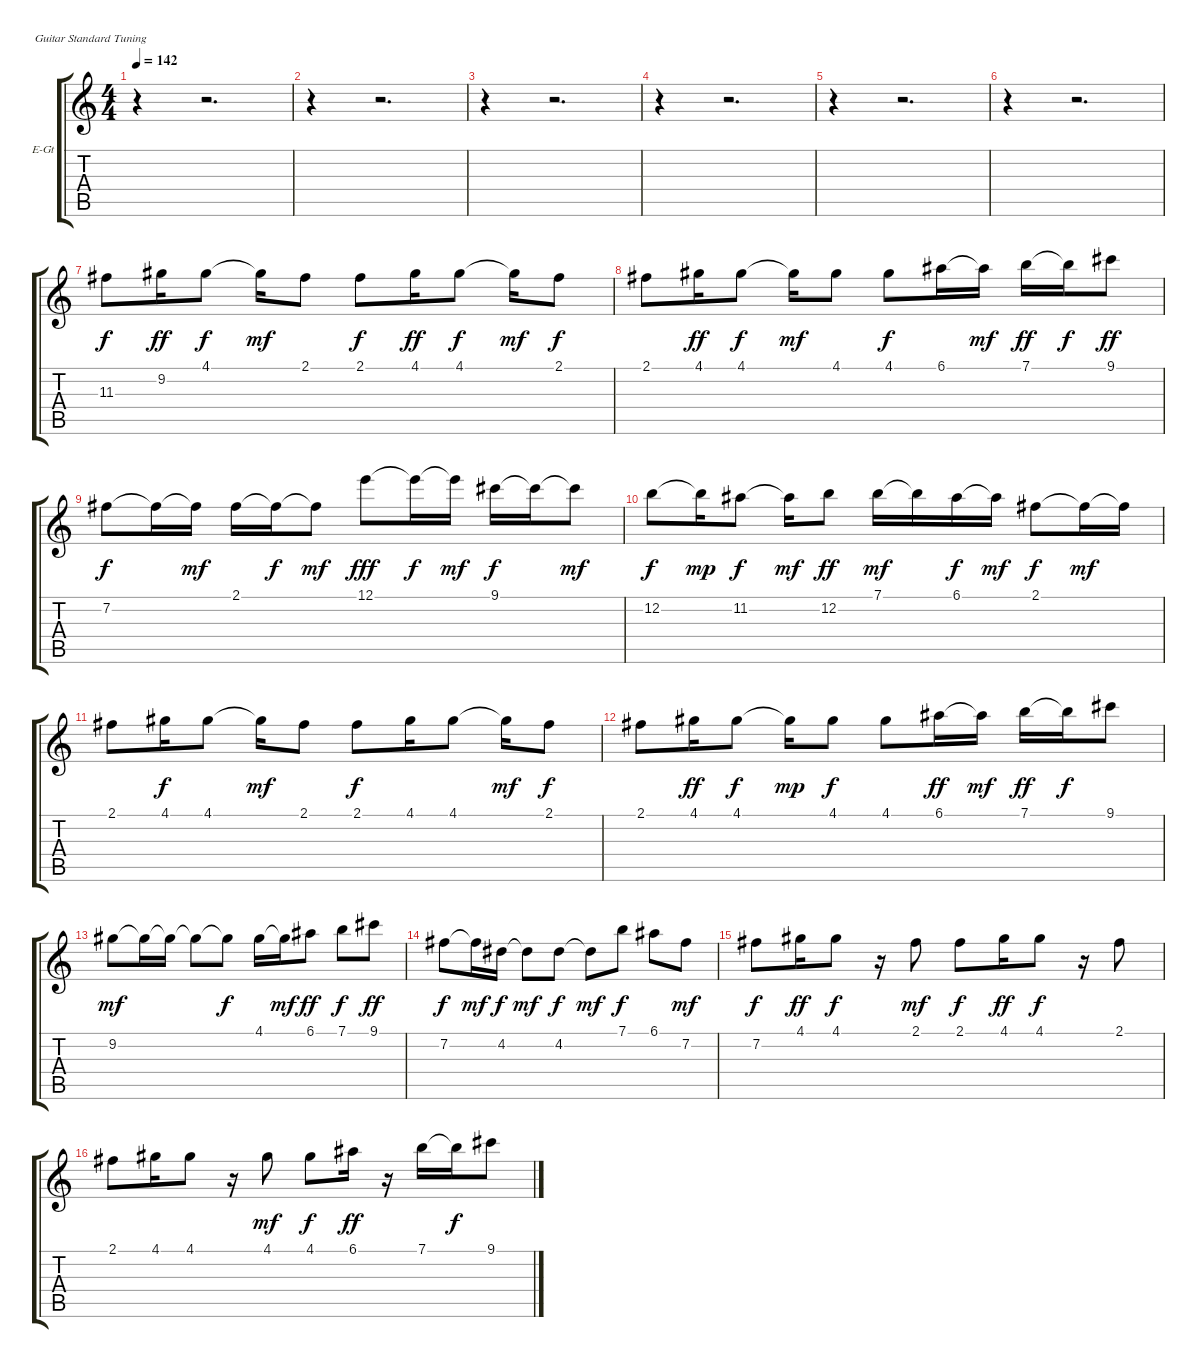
\bracketExtendMode groupsimilarinstruments
\firstSystemTrackNameOrientation horizontal
\otherSystemsTrackNameOrientation horizontal
\track ("Electric Guitar" "E-Gt") {solo instrument distortionguitar}
\staff {score tabs}
\tuning (E4 B3 G3 D3 A2 E2)
\ts (4 4)
\tempo 142
\clef g2
\ks c
r.4{dy mf} r.2{d} |
r.4 r.2{d} |
r.4 r.2{d} |
r.4 r.2{d} |
r.4 r.2{d} |
r.4 r.2{d} |
11.3.8{dy f} 9.2.16{dy ff} 4.1.8{dy f} 4.1{t}.16{dy mf} 2.1.8 2.1.8{dy f} 4.1.16{dy ff} 4.1.8{dy f} 4.1{t}.16{dy mf} 2.1.8{dy f} |
2.1.8 4.1.16{dy ff} 4.1.8{dy f} 4.1{t}.16{dy mf} 4.1.8 4.1.8{dy f} 6.1.16 6.1{t}.16{dy mf} 7.1.16{dy ff} 7.1{t}.16{dy f} 9.1.8{dy ff} |
7.2.8{dy f} 7.2{t}.16 7.2{t}.16{dy mf} 2.1.16 2.1{t}.16{dy f} 2.1{t}.8{dy mf} 12.1.8{dy fff} 12.1{t}.16{dy f} 12.1{t}.16{dy mf} 9.1.16{dy f} 9.1{t}.16 9.1{t}.8{dy mf} |
12.2.8{dy f} 12.2{t}.16{dy mp} 11.2.8{dy f} 11.2{t}.16{dy mf} 12.2.8{dy ff} 7.1.16{dy mf} 7.1{t}.16 6.1.16{dy f} 6.1{t}.16{dy mf} 2.1.8{dy f} 2.1{t}.16{dy mf} 2.1{t}.16 |
2.1.8 4.1.16{dy f} 4.1.8 4.1{t}.16{dy mf} 2.1.8 2.1.8{dy f} 4.1.16 4.1.8 4.1{t}.16{dy mf} 2.1.8{dy f} |
2.1.8 4.1.16{dy ff} 4.1.8{dy f} 4.1{t}.16{dy mp} 4.1.8{dy f} 4.1.8 6.1.16{dy ff} 6.1{t}.16{dy mf} 7.1.16{dy ff} 7.1{t}.16{dy f} 9.1.8 |
9.2.8{dy mf} 9.2{t}.16 9.2{t}.16 9.2{t}.8 9.2{t}.8{dy f} 4.1.16 4.1{t}.16{dy mf} 6.1.8{dy ff} 7.1.8{dy f} 9.1.8{dy ff} |
7.2.8{dy f} 7.2{t}.16{dy mf} 4.2.16{dy f} 4.2{t}.8{dy mf} 4.2.8{dy f} 4.2{t}.8{dy mf} 7.1.8{dy f} 6.1.8 7.2.8{dy mf} |
7.2.8{dy f} 4.1.16{dy ff} 4.1.8{dy f} r.16 2.1.8{dy mf} 2.1.8{dy f} 4.1.16{dy ff} 4.1.8{dy f} r.16 2.1.8 |
2.1.8 4.1.16 4.1.8 r.16 4.1.8{dy mf} 4.1.8{dy f} 6.1.16{dy ff} r.16 7.1.16 7.1{t}.16{dy f} 9.1.8
